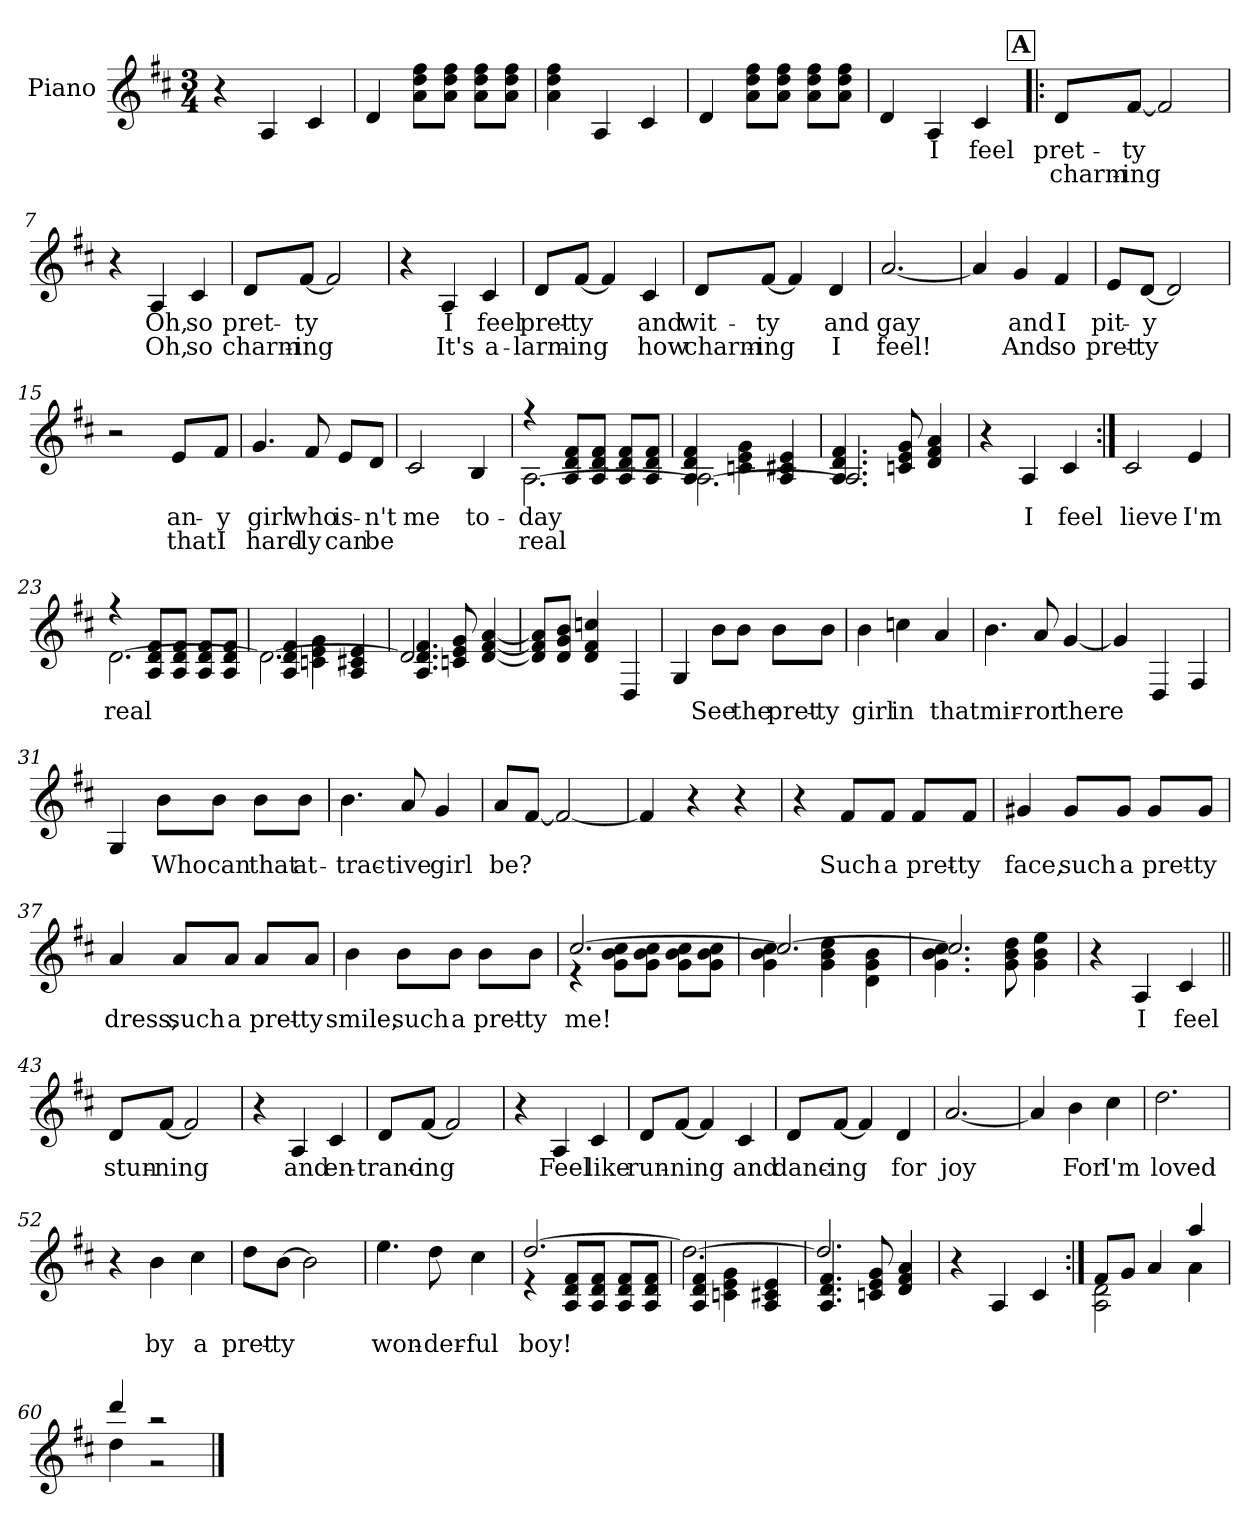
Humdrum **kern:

**kern	**text	**text
*part1	*part1	*part1
*staff1	*staff1	*staff1
*I"Piano	*	*
*I'Pno.	*	*
*clefG2	*	*
*k[f#c#]	*	*
*M3/4	*	*
*MM200	*	*
=1	=1	=1
4r	.	.
4A/	.	.
4c#/	.	.
=2	=2	=2
4d/	.	.
8a\ 8dd\ 8ff#\L	.	.
8a\ 8dd\ 8ff#\J	.	.
8a\ 8dd\ 8ff#\L	.	.
8a\ 8dd\ 8ff#\J	.	.
=3	=3	=3
4a\ 4dd\ 4ff#\	.	.
4A/	.	.
4c#/	.	.
=4	=4	=4
4d/	.	.
8a\ 8dd\ 8ff#\L	.	.
8a\ 8dd\ 8ff#\J	.	.
8a\ 8dd\ 8ff#\L	.	.
8a\ 8dd\ 8ff#\J	.	.
=5	=5	=5
4d/	.	.
!	!LO:LY:b	!
4A/	I	.
!	!LO:LY:b	!
4c#/	feel	.
!!LO:LB:g=z
!!LO:REH:place=s1:a:B:fs=14:t=A
=6!|:	=6!|:	=6!|:
!	!LO:LY:b	!LO:LY:b
8d/L	pret-	charm-
!	!LO:LY:b	!LO:LY:b
[8f#/J	-ty	-ing
2f#/]	.	.
=7	=7	=7
4r	.	.
!	!LO:LY:b	!LO:LY:b
4A/	Oh,	Oh,
!	!LO:LY:b	!LO:LY:b
4c#/	so	so
=8	=8	=8
!	!LO:LY:b	!LO:LY:b
8d/L	pret-	charm-
!	!LO:LY:b	!LO:LY:b
[8f#/J	-ty	-ing
2f#/]	.	.
=9	=9	=9
4r	.	.
!	!LO:LY:b	!LO:LY:b
4A/	I	It's
!	!LO:LY:b	!LO:LY:b
4c#/	feel	a-
=10	=10	=10
!	!LO:LY:b	!LO:LY:b
8d/L	pret-	-larm-
!	!LO:LY:b	!LO:LY:b
[8f#/J	-ty	-ing
4f#/]	.	.
!	!LO:LY:b	!LO:LY:b
4c#/	and	how
=11	=11	=11
!	!LO:LY:b	!LO:LY:b
8d/L	wit-	charm-
!	!LO:LY:b	!LO:LY:b
[8f#/J	-ty	-ing
4f#/]	.	.
!	!LO:LY:b	!LO:LY:b
4d/	and	I
!!LO:LB:g=z
=12	=12	=12
!	!LO:LY:b	!LO:LY:b
[2.a/	gay	feel!
=13	=13	=13
4a/]	.	.
!	!LO:LY:b	!LO:LY:b
4g/	and	And
!	!LO:LY:b	!LO:LY:b
4f#/	I	so
=14	=14	=14
!	!LO:LY:b	!LO:LY:b
8e/L	pit-	pret-
!	!LO:LY:b	!LO:LY:b
[8d/J	-y	-ty
2d/]	.	.
=15	=15	=15
2r	.	.
!	!LO:LY:b	!LO:LY:b
8e/L	an-	that
!	!LO:LY:b	!LO:LY:b
8f#/J	-y	I
=16	=16	=16
!	!LO:LY:b	!LO:LY:b
4.g/	girl	hard-
!	!LO:LY:b	!LO:LY:b
8f#/	who	-ly
!	!LO:LY:b	!LO:LY:b
8e/L	is-	can
!	!LO:LY:b	!LO:LY:b
8d/J	-n't	be
!!LO:LB:g=z
=17	=17	=17
!	!LO:LY:b	!
2c#/	me	.
!	!LO:LY:b	!
4B/	to-	.
=18	=18	=18
!	!LO:LY:b	!LO:LY:b
*^	*	*
[2.A\	4rff	-day	real
.	8A/ 8d/ 8f#/L	.	.
.	8A/ 8d/ 8f#/J	.	.
.	8A/ 8d/ 8f#/L	.	.
.	8A/ 8d/ 8f#/J	.	.
=19	=19	=19	=19
2.A\_	4A/ 4d/ 4f#/	.	.
.	4cn\ 4e\ 4g\	.	.
.	4A/ 4c#X/ 4e/	.	.
=20	=20	=20	=20
2.A/]	4.A/ 4.d/ 4.f#/	.	.
.	8cn/ 8e/ 8g/	.	.
.	4d/ 4f#/ 4a/	.	.
*v	*v	*	*
=21	=21	=21
4r	.	.
!	!LO:LY:b	!
4A/	I	.
!	!LO:LY:b	!
4c#/	feel	.
!!LO:LB:g=z
=22:|!	=22:|!	=22:|!
!	!LO:LY:b	!
2c#/	lieve	.
!	!LO:LY:b	!
4e/	I'm	.
=23	=23	=23
!	!LO:LY:b	!
*^	*	*
[2.d\	4rff	real	.
.	8A/ 8d/ 8f#/L	.	.
.	8A/ 8d/ 8f#/J	.	.
.	8A/ 8d/ 8f#/L	.	.
.	8A/ 8d/ 8f#/J	.	.
=24	=24	=24	=24
2.d\_	4A/ 4d/ 4f#/	.	.
.	4cn\ 4e\ 4g\	.	.
.	4A/ 4c#X/ 4e/	.	.
=25	=25	=25	=25
2.d/]	4.A/ 4.d/ 4.f#/	.	.
.	8cn/ 8e/ 8g/	.	.
.	[4d/ [4f#/ [4a/	.	.
*v	*v	*	*
=26	=26	=26
8d/] 8f#/] 8a/]L	.	.
8d/ 8g/ 8b/J	.	.
4d/ 4f#/ 4ccn/	.	.
4D/	.	.
=27	=27	=27
4G/	.	.
!	!LO:LY:b	!
8b\L	See	.
!	!LO:LY:b	!
8b\J	the	.
!	!LO:LY:b	!
8b\L	pret-	.
!	!LO:LY:b	!
8b\J	-ty	.
!!LO:LB:g=z
=28	=28	=28
!	!LO:LY:b	!
4b\	girl	.
!	!LO:LY:b	!
4ccn\	in	.
!	!LO:LY:b	!
4a/	that	.
=29	=29	=29
!	!LO:LY:b	!
4.b\	mir-	.
!	!LO:LY:b	!
8a/	-ror	.
!	!LO:LY:b	!
[4g/	there	.
=30	=30	=30
4g/]	.	.
4D/	.	.
4F#/	.	.
=31	=31	=31
4G/	.	.
!	!LO:LY:b	!
8b\L	Who	.
!	!LO:LY:b	!
8b\J	can	.
!	!LO:LY:b	!
8b\L	that	.
!	!LO:LY:b	!
8b\J	at-	.
=32	=32	=32
!	!LO:LY:b	!
4.b\	-trac-	.
!	!LO:LY:b	!
8a/	-tive	.
!	!LO:LY:b	!
4g/	girl	.
=33	=33	=33
!	!LO:LY:b	!
8a/L	be?	.
[8f#/J	.	.
2f#/_	.	.
=34	=34	=34
4f#/]	.	.
4r	.	.
4r	.	.
!!LO:LB:g=z
=35	=35	=35
4r	.	.
!	!LO:LY:b	!
8f#/L	Such	.
!	!LO:LY:b	!
8f#/J	a	.
!	!LO:LY:b	!
8f#/L	pret-	.
!	!LO:LY:b	!
8f#/J	-ty	.
=36	=36	=36
!	!LO:LY:b	!
4g#X/	face,	.
!	!LO:LY:b	!
8g#/L	such	.
!	!LO:LY:b	!
8g#/J	a	.
!	!LO:LY:b	!
8g#/L	pret-	.
!	!LO:LY:b	!
8g#/J	-ty	.
=37	=37	=37
!	!LO:LY:b	!
4a/	dress,	.
!	!LO:LY:b	!
8a/L	such	.
!	!LO:LY:b	!
8a/J	a	.
!	!LO:LY:b	!
8a/L	pret-	.
!	!LO:LY:b	!
8a/J	-ty	.
=38	=38	=38
!	!LO:LY:b	!
4b\	smile,	.
!	!LO:LY:b	!
8b\L	such	.
!	!LO:LY:b	!
8b\J	a	.
!	!LO:LY:b	!
8b\L	pret-	.
!	!LO:LY:b	!
8b\J	-ty	.
!!LO:LB:g=z
=39	=39	=39
!	!LO:LY:b	!
*^	*	*
[2.cc#/	4r	me!	.
.	8g\ 8b\ 8cc#\L	.	.
.	8g\ 8b\ 8cc#\J	.	.
.	8g\ 8b\ 8cc#\L	.	.
.	8g\ 8b\ 8cc#\J	.	.
=40	=40	=40	=40
2.cc#/_	4g\ 4b\ 4cc#\	.	.
.	4g\ 4b\ 4dd\	.	.
.	4d\ 4g\ 4b\	.	.
=41	=41	=41	=41
2.cc#/]	4.g\ 4.b\ 4.cc#\	.	.
.	8g\ 8b\ 8dd\	.	.
.	4g\ 4b\ 4ee\	.	.
*v	*v	*	*
=42	=42	=42
4r	.	.
!	!LO:LY:b	!
4A/	I	.
!	!LO:LY:b	!
4c#/	feel	.
=43||	=43||	=43||
!	!LO:LY:b	!
8d/L	stun-	.
!	!LO:LY:b	!
[8f#/J	-ning	.
2f#/]	.	.
=44	=44	=44
4r	.	.
!	!LO:LY:b	!
4A/	and	.
!	!LO:LY:b	!
4c#/	en-	.
=45	=45	=45
!	!LO:LY:b	!
8d/L	-tranc-	.
!	!LO:LY:b	!
[8f#/J	-ing	.
2f#/]	.	.
!!LO:LB:g=z
=46	=46	=46
4r	.	.
!	!LO:LY:b	!
4A/	Feel	.
!	!LO:LY:b	!
4c#/	like	.
=47	=47	=47
!	!LO:LY:b	!
8d/L	run-	.
!	!LO:LY:b	!
[8f#/J	-ning	.
4f#/]	.	.
!	!LO:LY:b	!
4c#/	and	.
=48	=48	=48
!	!LO:LY:b	!
8d/L	danc-	.
!	!LO:LY:b	!
[8f#/J	-ing	.
4f#/]	.	.
!	!LO:LY:b	!
4d/	for	.
=49	=49	=49
!	!LO:LY:b	!
[2.a/	joy	.
=50	=50	=50
4a/]	.	.
!	!LO:LY:b	!
4b\	For	.
!	!LO:LY:b	!
4cc#\	I'm	.
=51	=51	=51
!	!LO:LY:b	!
2.dd\	loved	.
=52	=52	=52
4r	.	.
!	!LO:LY:b	!
4b\	by	.
!	!LO:LY:b	!
4cc#\	a	.
=53	=53	=53
!	!LO:LY:b	!
8dd\L	pret-	.
!	!LO:LY:b	!
[8b\J	-ty	.
2b\]	.	.
!!LO:LB:g=z
=54	=54	=54
!	!LO:LY:b	!
4.ee\	won-	.
!	!LO:LY:b	!
8dd\	-der-	.
!	!LO:LY:b	!
4cc#\	-ful	.
=55	=55	=55
!	!LO:LY:b	!
*^	*	*
[2.dd/	4r	-boy!	.
.	8A/ 8d/ 8f#/L	.	.
.	8A/ 8d/ 8f#/J	.	.
.	8A/ 8d/ 8f#/L	.	.
.	8A/ 8d/ 8f#/J	.	.
=56	=56	=56	=56
2.dd\_	4A/ 4d/ 4f#/	.	.
.	4cn\ 4e\ 4g\	.	.
.	4A/ 4c#X/ 4e/	.	.
=57	=57	=57	=57
2.dd/]	4.A/ 4.d/ 4.f#/	.	.
.	8cn/ 8e/ 8g/	.	.
.	4d/ 4f#/ 4a/	.	.
*v	*v	*	*
=58	=58	=58
4r	.	.
4A/	.	.
4c#/	.	.
=59:|!	=59:|!	=59:|!
*^	*	*
8f#/L	2A\ 2d\	.	.
8g/J	.	.	.
4a/	.	.	.
4aa/	4a\	.	.
=60	=60	=60	=60
4ddd/	4dd\	.	.
2r	2r	.	.
*v	*v	*	*
==	==	==
*-	*-	*-
